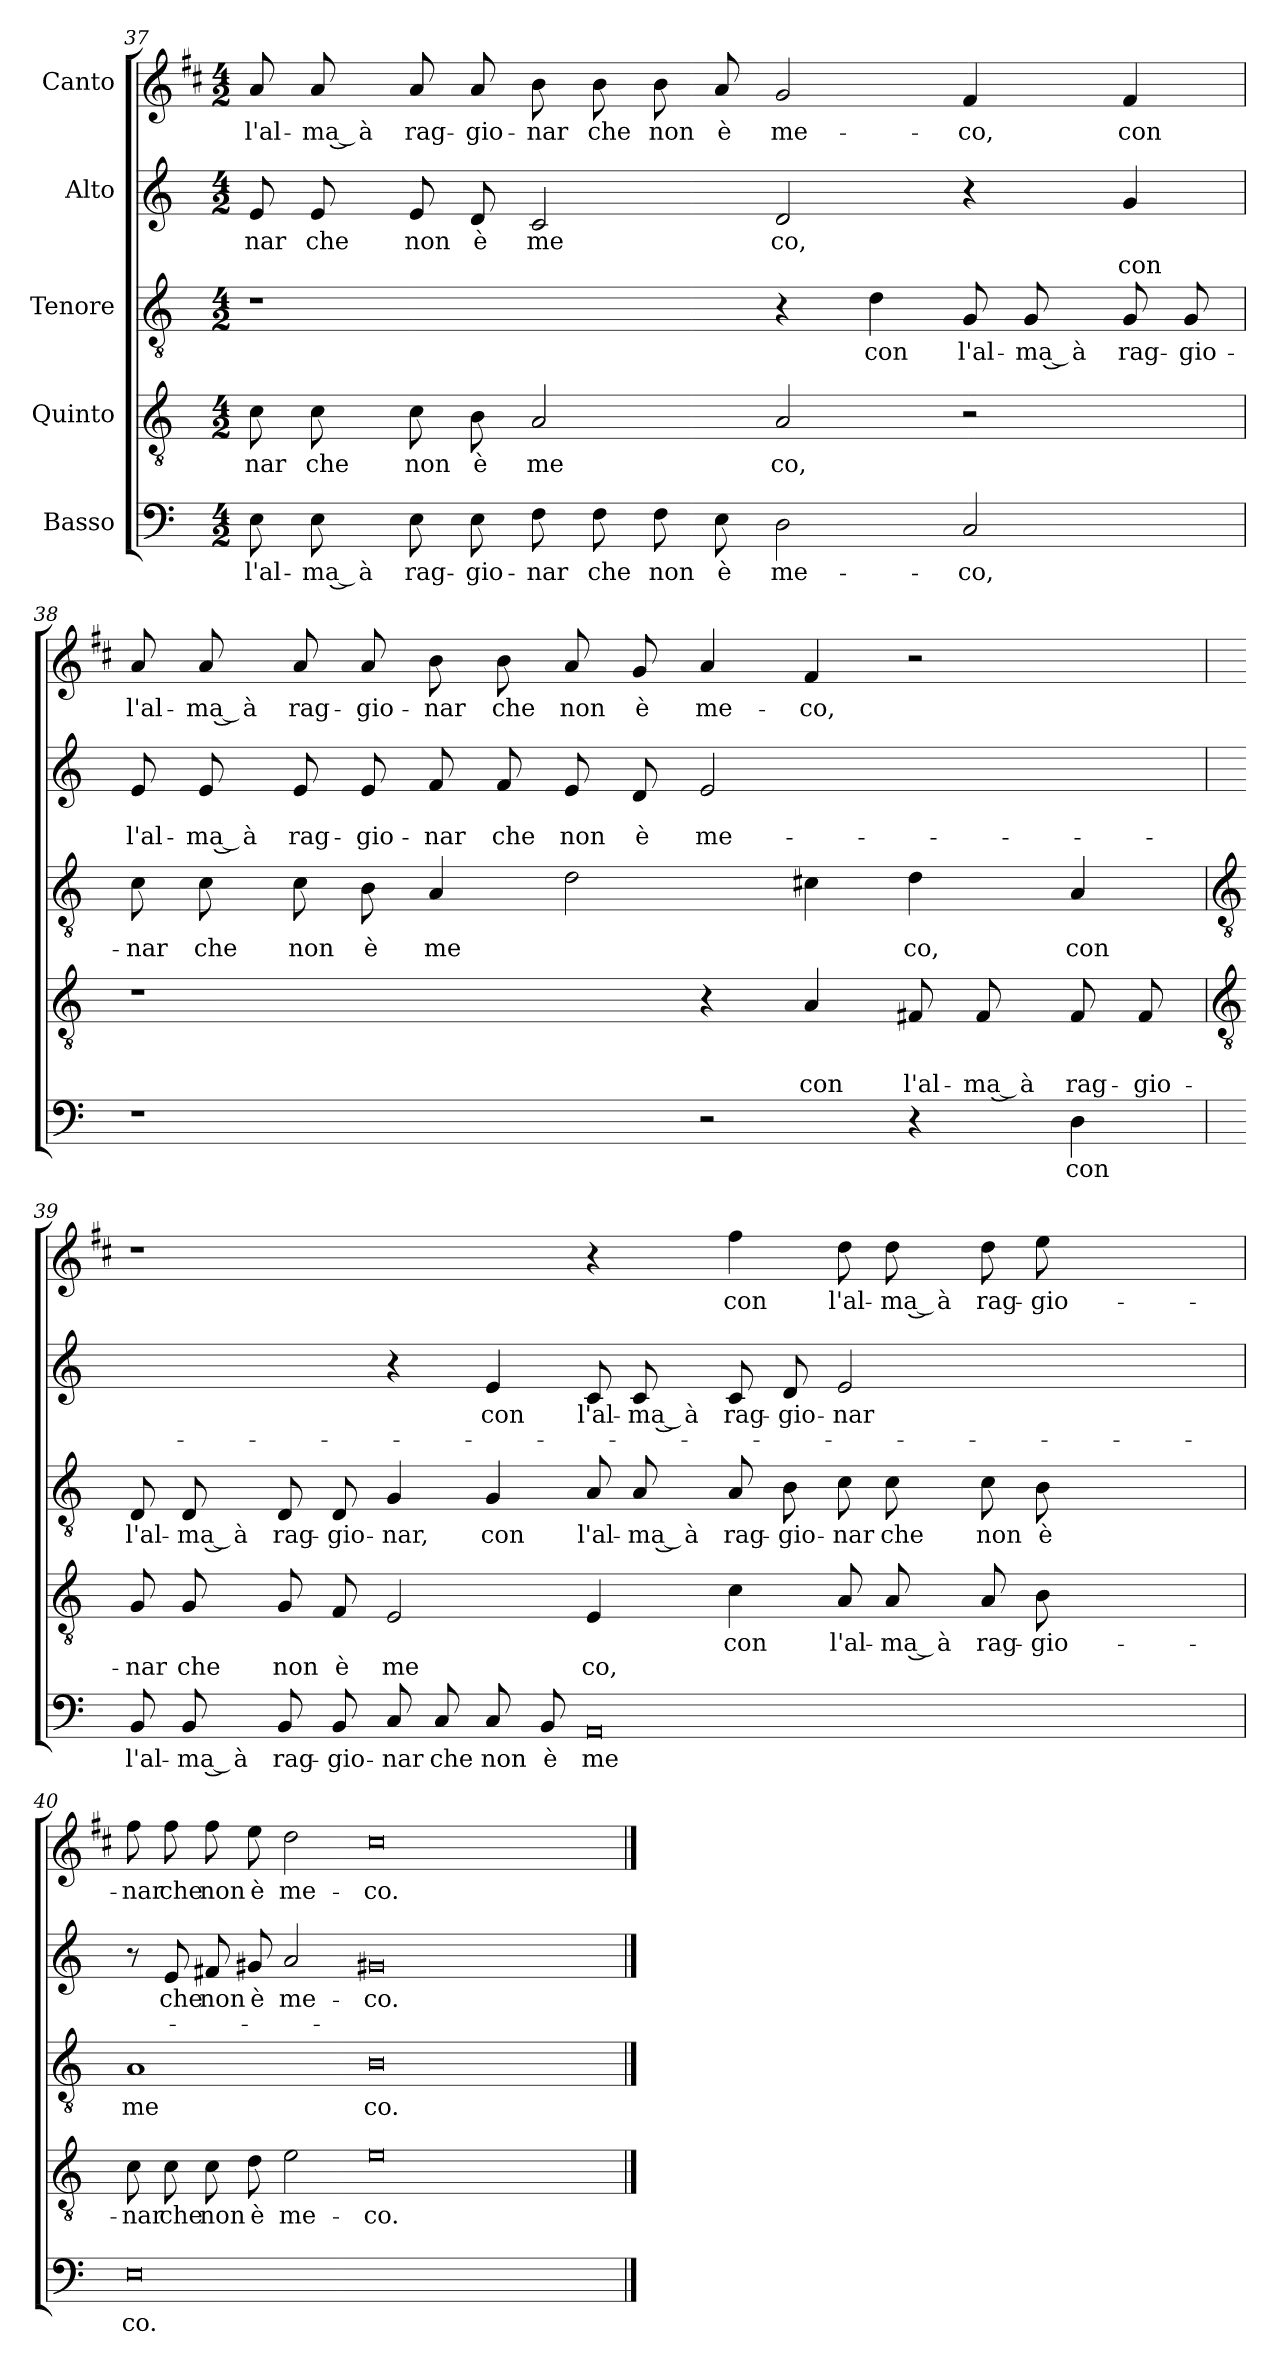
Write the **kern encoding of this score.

**kern	**text	**kern	**text	**text	**kern	**text	**kern	**text	**text	**kern	**text
*part5	*part5	*part4	*part4	*part4	*part3	*part3	*part2	*part2	*part2	*part1	*part1
*staff5	*staff5	*staff4	*staff4	*staff4	*staff3	*staff3	*staff2	*staff2	*staff2	*staff1	*staff1
*I"Basso	*	*I"Quinto	*	*	*I"Tenore	*	*I"Alto	*	*	*I"Canto	*
!!LO:LB:g=z
*clefF4	*	*clefGv2	*	*	*clefGv2	*	*clefG2	*	*	*clefG2	*
*	*	*	*	*	*	*	*	*	*	*ITrd1c2	*
*k[]	*	*k[]	*	*	*k[]	*	*k[]	*	*	*k[]	*
*C:	*	*C:	*	*	*C:	*	*C:	*	*	*C:	*
*M4/2	*	*M4/2	*	*	*M4/2	*	*M4/2	*	*	*M4/2	*
=37	=37	=37	=37	=37	=37	=37	=37	=37	=37	=37	=37
!	!LO:LY:b	!	!LO:LY:b	!	!	!	!	!LO:LY:b	!	!	!LO:LY:b
8E	l'al-	8c	-nar	.	1r	.	8e	-nar	.	8g	l'al-
!	!LO:LY:b	!	!LO:LY:b	!	!	!	!	!LO:LY:b	!	!	!LO:LY:b
8E	-ma͜ à	8c	che	.	.	.	8e	che	.	8g	-ma͜ à
!	!LO:LY:b	!	!LO:LY:b	!	!	!	!	!LO:LY:b	!	!	!LO:LY:b
8E	rag-	8c	non	.	.	.	8e	non	.	8g	rag-
!	!LO:LY:b	!	!LO:LY:b	!	!	!	!	!LO:LY:b	!	!	!LO:LY:b
8E	-gio-	8B	è	.	.	.	8d	è	.	8g	-gio-
!	!LO:LY:b	!	!LO:LY:b	!	!	!	!	!LO:LY:b	!	!	!LO:LY:b
8F	-nar	2A	me	.	.	.	2c	me	.	8a	-nar
!	!LO:LY:b	!	!	!	!	!	!	!	!	!	!LO:LY:b
8F	che	.	.	.	.	.	.	.	.	8a	che
!	!LO:LY:b	!	!	!	!	!	!	!	!	!	!LO:LY:b
8F	non	.	.	.	.	.	.	.	.	8a	non
!	!LO:LY:b	!	!	!	!	!	!	!	!	!	!LO:LY:b
8E	è	.	.	.	.	.	.	.	.	8g	è
!	!LO:LY:b	!	!LO:LY:b	!	!	!	!	!LO:LY:b	!	!	!LO:LY:b
2D	me-	2A	co,	.	4r	.	2d	co,	.	2f	me-
!	!	!	!	!	!	!LO:LY:b	!	!	!	!	!
.	.	.	.	.	4d	con	.	.	.	.	.
!	!LO:LY:b	!	!	!	!	!LO:LY:b	!	!	!	!	!LO:LY:b
2C	-co,	2r	.	.	8G	l'al-	4r	.	.	4e	-co,
!	!	!	!	!	!	!LO:LY:b	!	!	!	!	!
.	.	.	.	.	8G	-ma͜ à	.	.	.	.	.
!	!	!	!	!	!	!LO:LY:b	!	!	!LO:LY:b	!	!LO:LY:b
.	.	.	.	.	8G	rag-	4g	.	con	4e	con
!	!	!	!	!	!	!LO:LY:b	!	!	!	!	!
.	.	.	.	.	8G	-gio-	.	.	.	.	.
=38	=38	=38	=38	=38	=38	=38	=38	=38	=38	=38	=38
!	!	!	!	!	!	!LO:LY:b	!	!	!LO:LY:b	!	!LO:LY:b
1r	.	1r	.	.	8c	-nar	8e	.	l'al-	8g	l'al-
!	!	!	!	!	!	!LO:LY:b	!	!	!LO:LY:b	!	!LO:LY:b
.	.	.	.	.	8c	che	8e	.	-ma͜ à	8g	-ma͜ à
!	!	!	!	!	!	!LO:LY:b	!	!	!LO:LY:b	!	!LO:LY:b
.	.	.	.	.	8c	non	8e	.	rag-	8g	rag-
!	!	!	!	!	!	!LO:LY:b	!	!	!LO:LY:b	!	!LO:LY:b
.	.	.	.	.	8B	è	8e	.	-gio-	8g	-gio-
!	!	!	!	!	!	!LO:LY:b	!	!	!LO:LY:b	!	!LO:LY:b
.	.	.	.	.	4A	me	8f	.	-nar	8a	-nar
!	!	!	!	!	!	!	!	!	!LO:LY:b	!	!LO:LY:b
.	.	.	.	.	.	.	8f	.	che	8a	che
!	!	!	!	!	!	!	!	!	!LO:LY:b	!	!LO:LY:b
.	.	.	.	.	2d	.	8e	.	non	8g	non
!	!	!	!	!	!	!	!	!	!LO:LY:b	!	!LO:LY:b
.	.	.	.	.	.	.	8d	.	è	8f	è
!	!	!	!	!	!	!	!	!	!LO:LY:b	!	!LO:LY:b
2r	.	4r	.	.	.	.	2e	.	me-	4g	me-
!	!	!	!	!LO:LY:b	!	!	!	!	!	!	!LO:LY:b
.	.	4A	.	con	4c#X	.	.	.	.	4e	-co,
!	!	!	!	!LO:LY:b	!	!LO:LY:b	!	!	!LO:LY:b	!	!
4r	.	8F#X	.	l'al-	4d	co,	[2dyy	.	-co,	2r	.
!	!	!	!	!LO:LY:b	!	!	!	!	!	!	!
.	.	8F#	.	-ma͜ à	.	.	.	.	.	.	.
!	!LO:LY:b	!	!	!LO:LY:b	!	!LO:LY:b	!	!	!	!	!
4D	con	8F#	.	rag-	4A	con	.	.	.	.	.
!	!	!	!	!LO:LY:b	!	!	!	!	!	!	!
.	.	8F#	.	-gio-	.	.	.	.	.	.	.
!!LO:LB:g=z
=39	=39	=39	=39	=39	=39	=39	=39	=39	=39	=39	=39
*	*	*clefGv2	*	*	*clefGv2	*	*	*	*	*	*
!	!LO:LY:b	!	!	!LO:LY:b	!	!LO:LY:b	!	!	!	!	!
8BB	l'al-	8G	.	-nar	8D	l'al-	4.dyy_	.	.	1r	.
!	!LO:LY:b	!	!	!LO:LY:b	!	!LO:LY:b	!	!	!	!	!
8BB	-ma͜ à	8G	.	che	8D	-ma͜ à	.	.	.	.	.
!	!LO:LY:b	!	!	!LO:LY:b	!	!LO:LY:b	!	!	!	!	!
8BB	rag-	8G	.	non	8D	rag-	.	.	.	.	.
!	!LO:LY:b	!	!	!LO:LY:b	!	!LO:LY:b	!	!	!	!	!
8BB	-gio-	8F	.	è	8D	-gio-	8dyy]	.	.	.	.
!	!LO:LY:b	!	!	!LO:LY:b	!	!LO:LY:b	!	!	!	!	!
8C	-nar	2E	.	me	4G	-nar,	4r	.	.	.	.
!	!LO:LY:b	!	!	!	!	!	!	!	!	!	!
8C	che	.	.	.	.	.	.	.	.	.	.
!	!LO:LY:b	!	!	!	!	!LO:LY:b	!	!LO:LY:b	!	!	!
8C	non	.	.	.	4G	con	4e	con	.	.	.
!	!LO:LY:b	!	!	!	!	!	!	!	!	!	!
8BB	è	.	.	.	.	.	.	.	.	.	.
!	!LO:LY:b	!	!	!LO:LY:b	!	!LO:LY:b	!	!LO:LY:b	!	!	!
0AA	me	4E	.	co,	8A	l'al-	8c	l'al-	.	4r	.
!	!	!	!	!	!	!LO:LY:b	!	!LO:LY:b	!	!	!
.	.	.	.	.	8A	-ma͜ à	8c	-ma͜ à	.	.	.
!	!	!	!LO:LY:b	!	!	!LO:LY:b	!	!LO:LY:b	!	!	!LO:LY:b
.	.	4c	con	.	8A	rag-	8c	rag-	.	4ee	con
!	!	!	!	!	!	!LO:LY:b	!	!LO:LY:b	!	!	!
.	.	.	.	.	8B	-gio-	8d	-gio-	.	.	.
!	!	!	!LO:LY:b	!	!	!LO:LY:b	!	!LO:LY:b	!	!	!LO:LY:b
.	.	8A	l'al-	.	8c	-nar	2e	-nar	.	8cc	l'al-
!	!	!	!LO:LY:b	!	!	!LO:LY:b	!	!	!	!	!LO:LY:b
.	.	8A	-ma͜ à	.	8c	che	.	.	.	8cc	-ma͜ à
!	!	!	!LO:LY:b	!	!	!LO:LY:b	!	!	!	!	!LO:LY:b
.	.	8A	rag-	.	8c	non	.	.	.	8cc	rag-
!	!	!	!LO:LY:b	!	!	!LO:LY:b	!	!	!	!	!LO:LY:b
.	.	8B	-gio-	.	8B	è	.	.	.	8dd	-gio-
.	.	1ryy	.	.	1ryy	.	1ryy	.	.	1ryy	.
=40	=40	=40	=40	=40	=40	=40	=40	=40	=40	=40	=40
!	!LO:LY:b	!	!LO:LY:b	!	!	!LO:LY:b	!	!	!	!	!LO:LY:b
0E	co.	8c	-nar	.	1A	me	8r	.	.	8ee	-nar
!	!	!	!LO:LY:b	!	!	!	!	!LO:LY:b	!	!	!LO:LY:b
.	.	8c	che	.	.	.	8e	che	.	8ee	che
!	!	!	!LO:LY:b	!	!	!	!	!LO:LY:b	!	!	!LO:LY:b
.	.	8c	non	.	.	.	8f#X	non	.	8ee	non
!	!	!	!LO:LY:b	!	!	!	!	!LO:LY:b	!	!	!LO:LY:b
.	.	8d	è	.	.	.	8g#X	è	.	8dd	è
!	!	!	!LO:LY:b	!	!	!	!	!LO:LY:b	!	!	!LO:LY:b
.	.	2e	me-	.	.	.	2a	me-	.	2cc	me-
!	!	!	!LO:LY:b	!	!	!LO:LY:b	!	!LO:LY:b	!	!	!LO:LY:b
.	.	0e	-co.	.	0B	co.	0g#X	-co.	.	0b	-co.
1ryy	.	.	.	.	.	.	.	.	.	.	.
==	==	==	==	==	==	==	==	==	==	==	==
*-	*-	*-	*-	*-	*-	*-	*-	*-	*-	*-	*-
